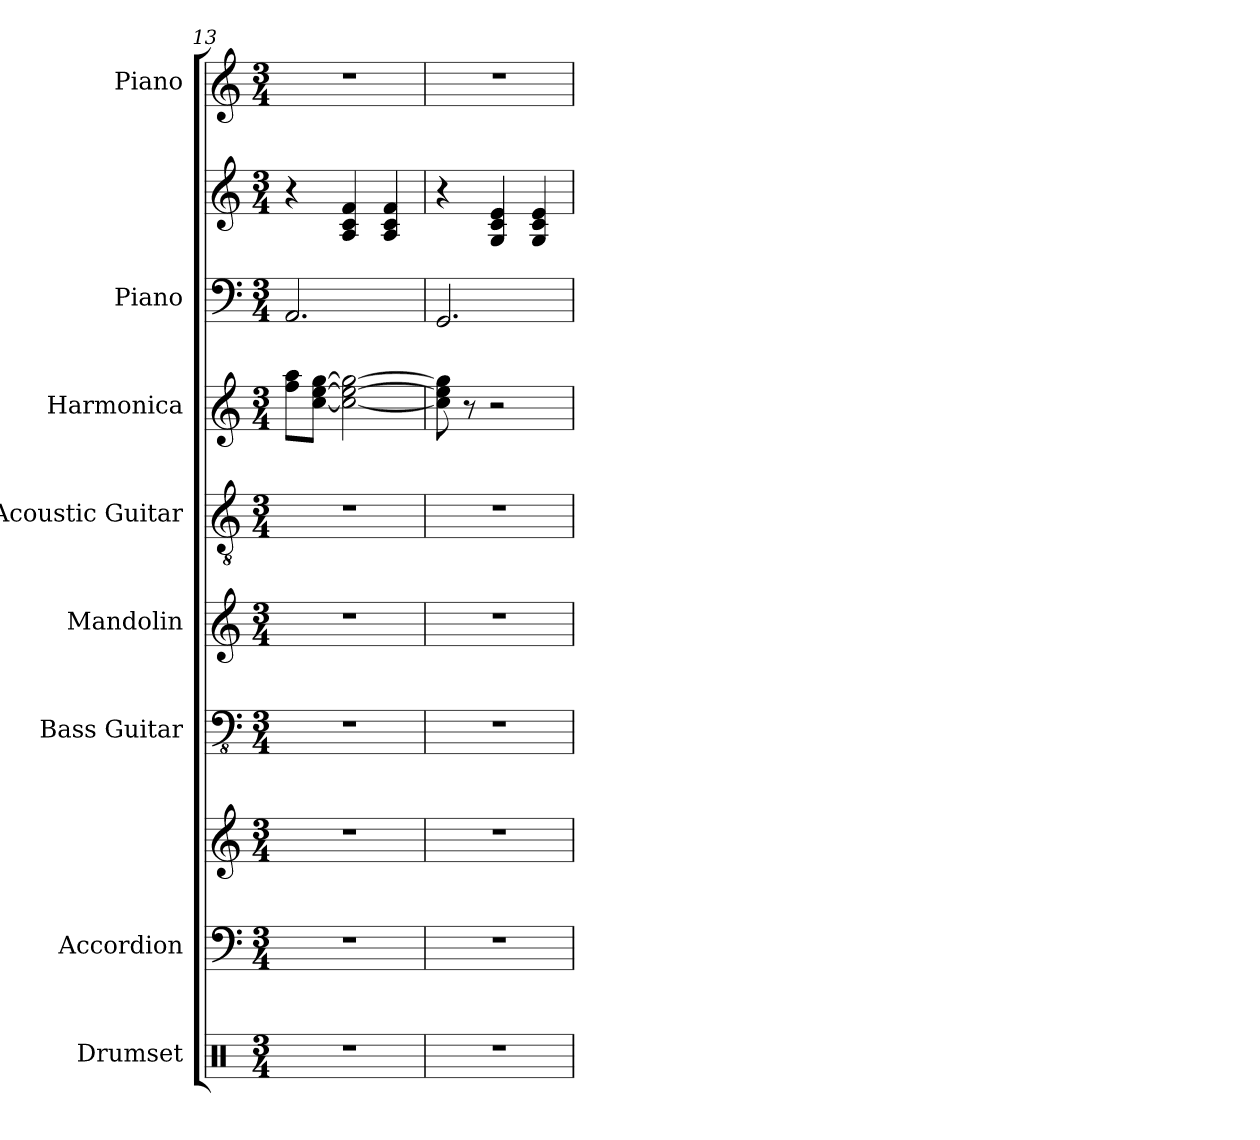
**kern	**kern	**kern	**kern	**kern	**kern	**kern	**kern	**kern	**kern
*part8	*part7	*part7	*part6	*part5	*part4	*part3	*part2	*part2	*part1
*staff10	*staff9	*staff8	*staff7	*staff6	*staff5	*staff4	*staff3	*staff2	*staff1
*I"Drumset	*I"Accordion	*	*I"Bass Guitar	*I"Mandolin	*I"Acoustic Guitar	*I"Harmonica	*I"Piano	*	*I"Piano
*I'Drs.	*I'Acc.	*	*I'B. Guit.	*I'Mdn.	*I'Guit.	*I'Harm.	*I'Pno.	*	*I'Pno.
*clefX	*clefF4	*clefG2	*clefFv4	*clefG2	*clefGv2	*clefG2	*clefF4	*clefG2	*clefG2
*k[]	*k[]	*k[]	*k[]	*k[]	*k[]	*k[]	*k[]	*k[]	*k[]
*M3/4	*M3/4	*M3/4	*M3/4	*M3/4	*M3/4	*M3/4	*M3/4	*M3/4	*M3/4
=13	=13	=13	=13	=13	=13	=13	=13	=13	=13
2.r	2.r	2.r	2.r	2.r	2.r	8ff\ 8aa\L	2.AA/	4r	2.r
.	.	.	.	.	.	[8cc\ [8ee\ [8gg\J	.	.	.
.	.	.	.	.	.	2cc\_ 2ee\_ 2gg\_	.	4A/ 4c/ 4f/	.
.	.	.	.	.	.	.	.	4A/ 4c/ 4f/	.
=14	=14	=14	=14	=14	=14	=14	=14	=14	=14
2.r	2.r	2.r	2.r	2.r	2.r	8cc\] 8ee\] 8gg\]	2.GG/	4r	2.r
.	.	.	.	.	.	8r	.	.	.
.	.	.	.	.	.	2r	.	4G/ 4c/ 4e/	.
.	.	.	.	.	.	.	.	4G/ 4c/ 4e/	.
=	=	=	=	=	=	=	=	=	=
*-	*-	*-	*-	*-	*-	*-	*-	*-	*-
